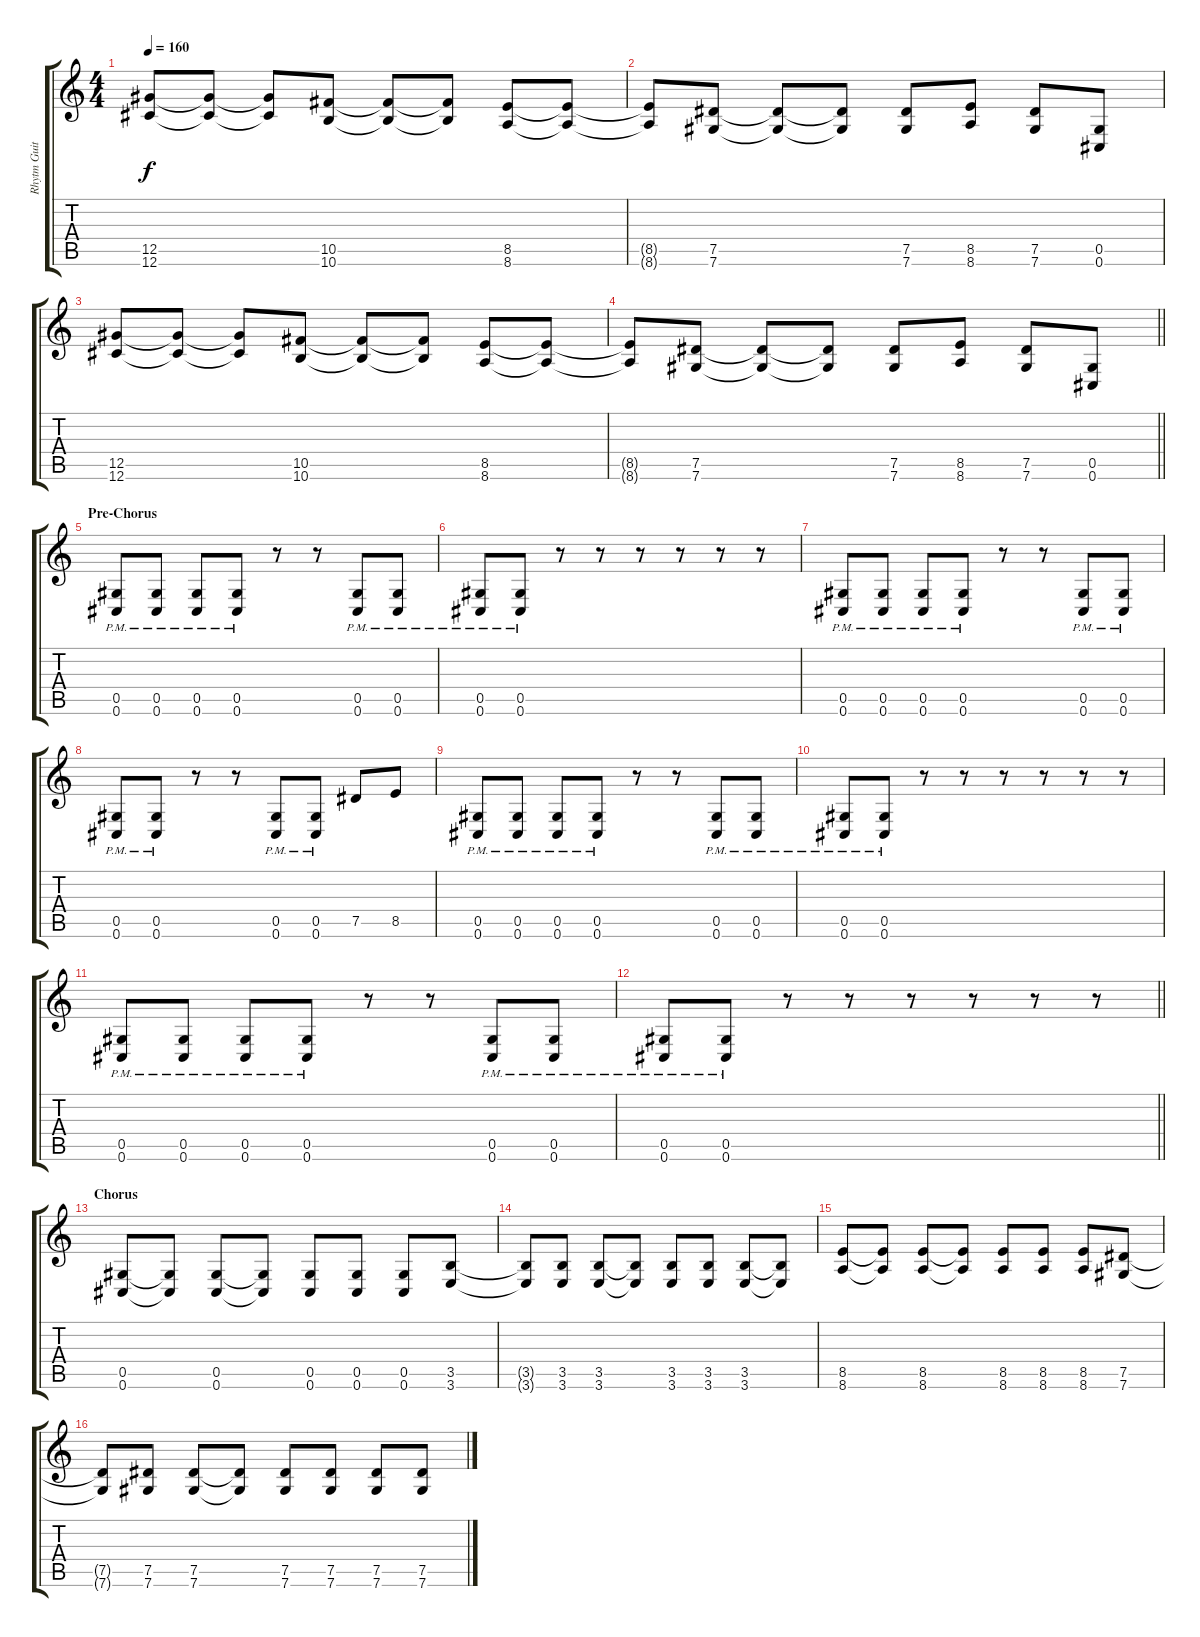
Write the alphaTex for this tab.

\track ("Rhytm Guitar [R]" "Rhytm Guit") {instrument distortionguitar}
\staff {score tabs}
\tuning (Eb4 Bb3 Gb3 Db3 Ab2 Db2) {hide}
\ts (4 4)
\tempo 160
\clef g2
\ks c
(12.5 12.6).8{dy f} (12.5{t} 12.6{t}).8 (12.5{t} 12.6{t}).8 (10.5 10.6).8 (10.5{t} 10.6{t}).8 (10.5{t} 10.6{t}).8 (8.5 8.6).8 (8.5{t} 8.6{t}).8 |
(8.5{t} 8.6{t}).8 (7.5 7.6).8 (7.5{t} 7.6{t}).8 (7.5{t} 7.6{t}).8 (7.5 7.6).8 (8.5 8.6).8 (7.5 7.6).8 (0.5 0.6).8 |
(12.5 12.6).8 (12.5{t} 12.6{t}).8 (12.5{t} 12.6{t}).8 (10.5 10.6).8 (10.5{t} 10.6{t}).8 (10.5{t} 10.6{t}).8 (8.5 8.6).8 (8.5{t} 8.6{t}).8 |
\barLineRight lightlight
(8.5{t} 8.6{t}).8 (7.5 7.6).8 (7.5{t} 7.6{t}).8 (7.5{t} 7.6{t}).8 (7.5 7.6).8 (8.5 8.6).8 (7.5 7.6).8 (0.5 0.6).8 |
\section ("" "Pre-Chorus")
(0.5{pm} 0.6{pm}).8 (0.5{pm} 0.6{pm}).8 (0.5{pm} 0.6{pm}).8 (0.5{pm} 0.6{pm}).8 r.8 r.8 (0.5{pm} 0.6{pm}).8 (0.5{pm} 0.6{pm}).8 |
(0.5{pm} 0.6{pm}).8 (0.5{pm} 0.6{pm}).8 r.8 r.8 r.8 r.8 r.8 r.8 |
(0.5{pm} 0.6{pm}).8 (0.5{pm} 0.6{pm}).8 (0.5{pm} 0.6{pm}).8 (0.5{pm} 0.6{pm}).8 r.8 r.8 (0.5{pm} 0.6{pm}).8 (0.5{pm} 0.6{pm}).8 |
(0.5{pm} 0.6{pm}).8 (0.5{pm} 0.6{pm}).8 r.8 r.8 (0.5{pm} 0.6{pm}).8 (0.5{pm} 0.6{pm}).8 7.5.8 8.5.8 |
(0.5{pm} 0.6{pm}).8 (0.5{pm} 0.6{pm}).8 (0.5{pm} 0.6{pm}).8 (0.5{pm} 0.6{pm}).8 r.8 r.8 (0.5{pm} 0.6{pm}).8 (0.5{pm} 0.6{pm}).8 |
(0.5{pm} 0.6{pm}).8 (0.5{pm} 0.6{pm}).8 r.8 r.8 r.8 r.8 r.8 r.8 |
(0.5{pm} 0.6{pm}).8 (0.5{pm} 0.6{pm}).8 (0.5{pm} 0.6{pm}).8 (0.5{pm} 0.6{pm}).8 r.8 r.8 (0.5{pm} 0.6{pm}).8 (0.5{pm} 0.6{pm}).8 |
\barLineRight lightlight
(0.5{pm} 0.6{pm}).8 (0.5{pm} 0.6{pm}).8 r.8 r.8 r.8 r.8 r.8 r.8 |
\section ("" "Chorus")
(0.5 0.6).8 (0.5{t} 0.6{t}).8 (0.5 0.6).8 (0.5{t} 0.6{t}).8 (0.5 0.6).8 (0.5 0.6).8 (0.5 0.6).8 (3.5 3.6).8 |
(3.5{t} 3.6{t}).8 (3.5 3.6).8 (3.5 3.6).8 (3.5{t} 3.6{t}).8 (3.5 3.6).8 (3.5 3.6).8 (3.5 3.6).8 (3.5{t} 3.6{t}).8 |
(8.5 8.6).8 (8.5{t} 8.6{t}).8 (8.5 8.6).8 (8.5{t} 8.6{t}).8 (8.5 8.6).8 (8.5 8.6).8 (8.5 8.6).8 (7.5 7.6).8 |
(7.5{t} 7.6{t}).8 (7.5 7.6).8 (7.5 7.6).8 (7.5{t} 7.6{t}).8 (7.5 7.6).8 (7.5 7.6).8 (7.5 7.6).8 (7.5 7.6).8
